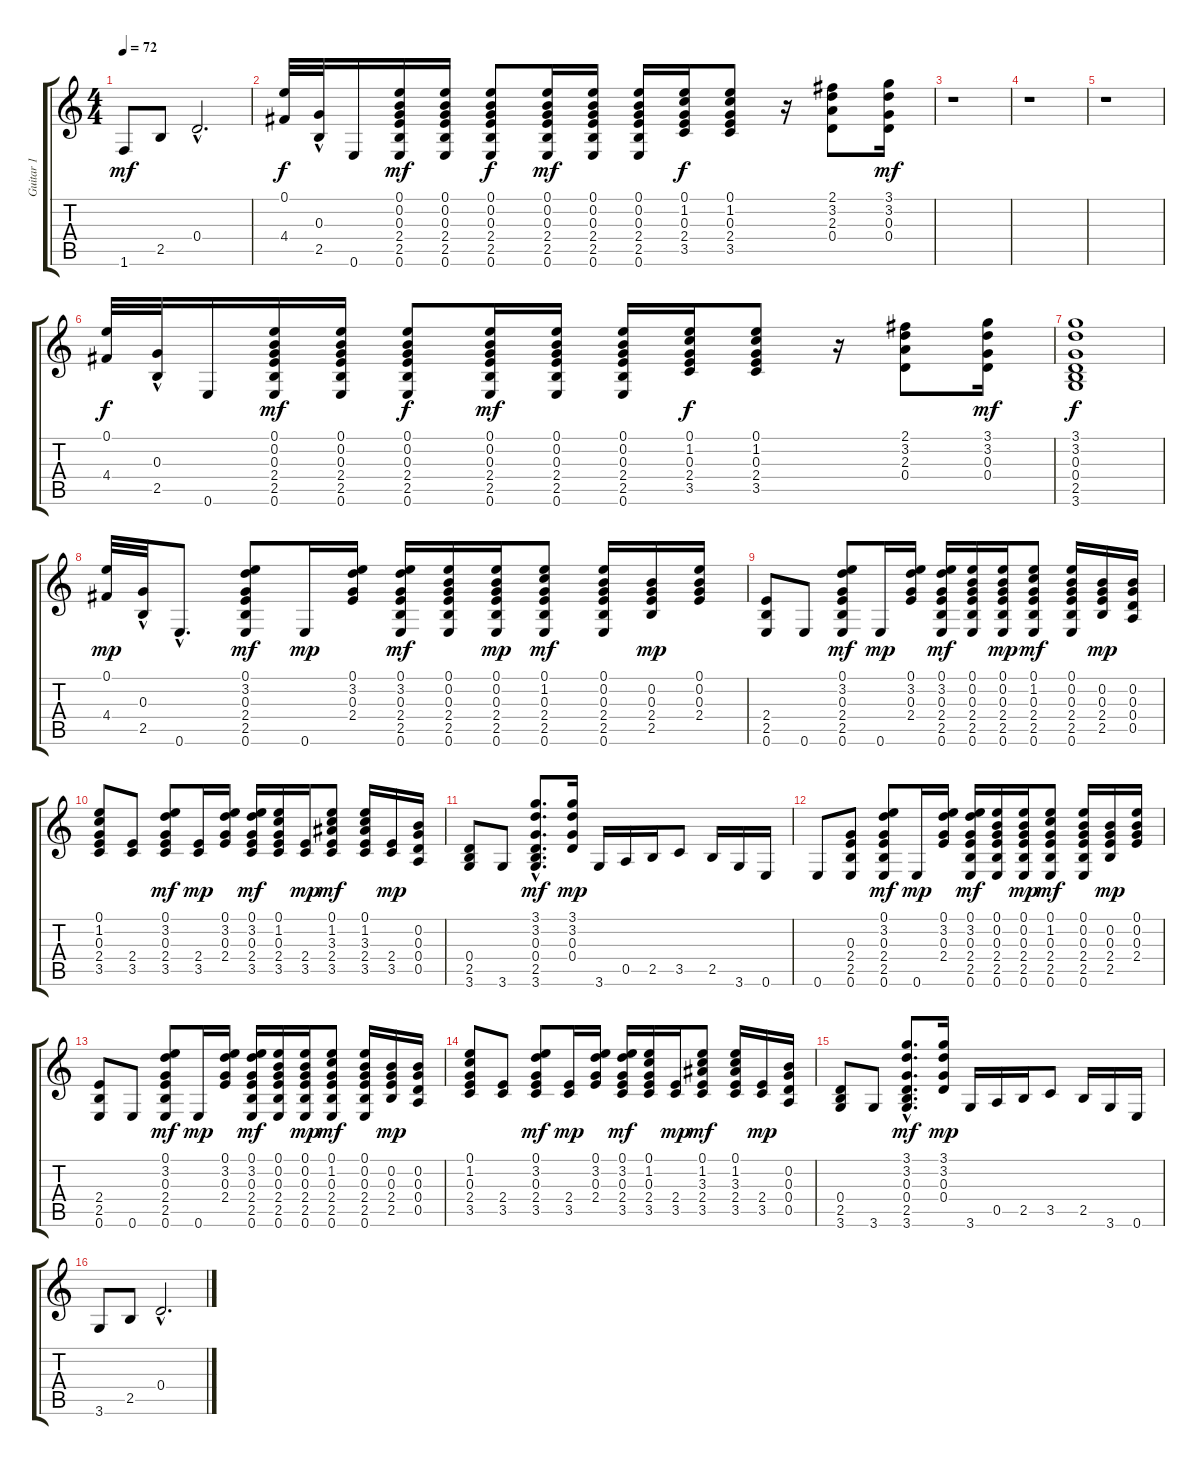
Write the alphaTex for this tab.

\track ("Guitar 1" "Guitar 1") {instrument acousticguitarsteel}
\staff {score tabs}
\tuning (E4 B3 G3 D3 A2 E2) {hide}
\ts (4 4)
\tempo 72
\clef g2
\ks c
1.6.8{dy mf} 2.5.8 0.4{hac}.2{d} |
(0.1 4.4).32{dy f} (0.3{hac} 2.5{hac}).32 0.6.16 (0.1 0.2 0.3 2.4 2.5 0.6).16{dy mf} (0.1 0.2 0.3 2.4 2.5 0.6).16 (0.1 0.2 0.3 2.4 2.5 0.6).8{dy f} (0.1 0.2 0.3 2.4 2.5 0.6).16{dy mf} (0.1 0.2 0.3 2.4 2.5 0.6).16 (0.1 0.2 0.3 2.4 2.5 0.6).16 (0.1 1.2 0.3 2.4 3.5).16{dy f} (0.1 1.2 0.3 2.4 3.5).8 r.16 (2.1 3.2 2.3 0.4).8 (3.1 3.2 0.3 0.4).16{dy mf} |
r.1 |
r.1 |
r.1 |
(0.1 4.4).32{dy f} (0.3{hac} 2.5{hac}).32 0.6.16 (0.1 0.2 0.3 2.4 2.5 0.6).16{dy mf} (0.1 0.2 0.3 2.4 2.5 0.6).16 (0.1 0.2 0.3 2.4 2.5 0.6).8{dy f} (0.1 0.2 0.3 2.4 2.5 0.6).16{dy mf} (0.1 0.2 0.3 2.4 2.5 0.6).16 (0.1 0.2 0.3 2.4 2.5 0.6).16 (0.1 1.2 0.3 2.4 3.5).16{dy f} (0.1 1.2 0.3 2.4 3.5).8 r.16 (2.1 3.2 2.3 0.4).8 (3.1 3.2 0.3 0.4).16{dy mf} |
(3.1 3.2 0.3 0.4 2.5 3.6).1{dy f} |
(0.1 4.4).32{dy mp} (0.3{hac} 2.5{hac}).32 0.6{hac}.8{d} (0.1 3.2 0.3 2.4 2.5 0.6).8{dy mf} 0.6.16{dy mp} (0.1 3.2 0.3 2.4).16 (0.1 3.2 0.3 2.4 2.5 0.6).16{dy mf} (0.1 0.2 0.3 2.4 2.5 0.6).16 (0.1 0.2 0.3 2.4 2.5 0.6).16{dy mp} (0.1 1.2 0.3 2.4 2.5 0.6).8{dy mf} (0.1 0.2 0.3 2.4 2.5 0.6).16 (0.2 0.3 2.4 2.5).16{dy mp} (0.1 0.2 0.3 2.4).16 |
(2.4 2.5 0.6).8 0.6.8 (0.1 3.2 0.3 2.4 2.5 0.6).8{dy mf} 0.6.16{dy mp} (0.1 3.2 0.3 2.4).16 (0.1 3.2 0.3 2.4 2.5 0.6).16{dy mf} (0.1 0.2 0.3 2.4 2.5 0.6).16 (0.1 0.2 0.3 2.4 2.5 0.6).16{dy mp} (0.1 1.2 0.3 2.4 2.5 0.6).8{dy mf} (0.1 0.2 0.3 2.4 2.5 0.6).16 (0.2 0.3 2.4 2.5).16{dy mp} (0.2 0.3 0.4 0.5).16 |
(0.1 1.2 0.3 2.4 3.5).8 (2.4 3.5).8 (0.1 3.2 0.3 2.4 3.5).8{dy mf} (2.4 3.5).16{dy mp} (0.1 3.2 0.3 2.4).16 (0.1 3.2 0.3 2.4 3.5).16{dy mf} (0.1 1.2 0.3 2.4 3.5).16 (2.4 3.5).16{dy mp} (0.1 1.2 3.3 2.4 3.5).8{dy mf} (0.1 1.2 3.3 2.4 3.5).16 (2.4 3.5).16{dy mp} (0.2 0.3 0.4 0.5).16 |
(0.4 2.5 3.6).8 3.6.8 (3.1{hac} 3.2{hac} 0.3{hac} 0.4{hac} 2.5{hac} 3.6{hac}).8{d dy mf} (3.1 3.2 0.3 0.4).16{dy mp} 3.6.16 0.5.16 2.5.16 3.5.8 2.5.16 3.6.16 0.6.16 |
0.6.8 (0.3 2.4 2.5 0.6).8 (0.1 3.2 0.3 2.4 2.5 0.6).8{dy mf} 0.6.16{dy mp} (0.1 3.2 0.3 2.4).16 (0.1 3.2 0.3 2.4 2.5 0.6).16{dy mf} (0.1 0.2 0.3 2.4 2.5 0.6).16 (0.1 0.2 0.3 2.4 2.5 0.6).16{dy mp} (0.1 1.2 0.3 2.4 2.5 0.6).8{dy mf} (0.1 0.2 0.3 2.4 2.5 0.6).16 (0.2 0.3 2.4 2.5).16{dy mp} (0.1 0.2 0.3 2.4).16 |
(2.4 2.5 0.6).8 0.6.8 (0.1 3.2 0.3 2.4 2.5 0.6).8{dy mf} 0.6.16{dy mp} (0.1 3.2 0.3 2.4).16 (0.1 3.2 0.3 2.4 2.5 0.6).16{dy mf} (0.1 0.2 0.3 2.4 2.5 0.6).16 (0.1 0.2 0.3 2.4 2.5 0.6).16{dy mp} (0.1 1.2 0.3 2.4 2.5 0.6).8{dy mf} (0.1 0.2 0.3 2.4 2.5 0.6).16 (0.2 0.3 2.4 2.5).16{dy mp} (0.2 0.3 0.4 0.5).16 |
(0.1 1.2 0.3 2.4 3.5).8 (2.4 3.5).8 (0.1 3.2 0.3 2.4 3.5).8{dy mf} (2.4 3.5).16{dy mp} (0.1 3.2 0.3 2.4).16 (0.1 3.2 0.3 2.4 3.5).16{dy mf} (0.1 1.2 0.3 2.4 3.5).16 (2.4 3.5).16{dy mp} (0.1 1.2 3.3 2.4 3.5).8{dy mf} (0.1 1.2 3.3 2.4 3.5).16 (2.4 3.5).16{dy mp} (0.2 0.3 0.4 0.5).16 |
(0.4 2.5 3.6).8 3.6.8 (3.1{hac} 3.2{hac} 0.3{hac} 0.4{hac} 2.5{hac} 3.6{hac}).8{d dy mf} (3.1 3.2 0.3 0.4).16{dy mp} 3.6.16 0.5.16 2.5.16 3.5.8 2.5.16 3.6.16 0.6.16 |
3.6.8 2.5.8 0.4{hac}.2{d}
